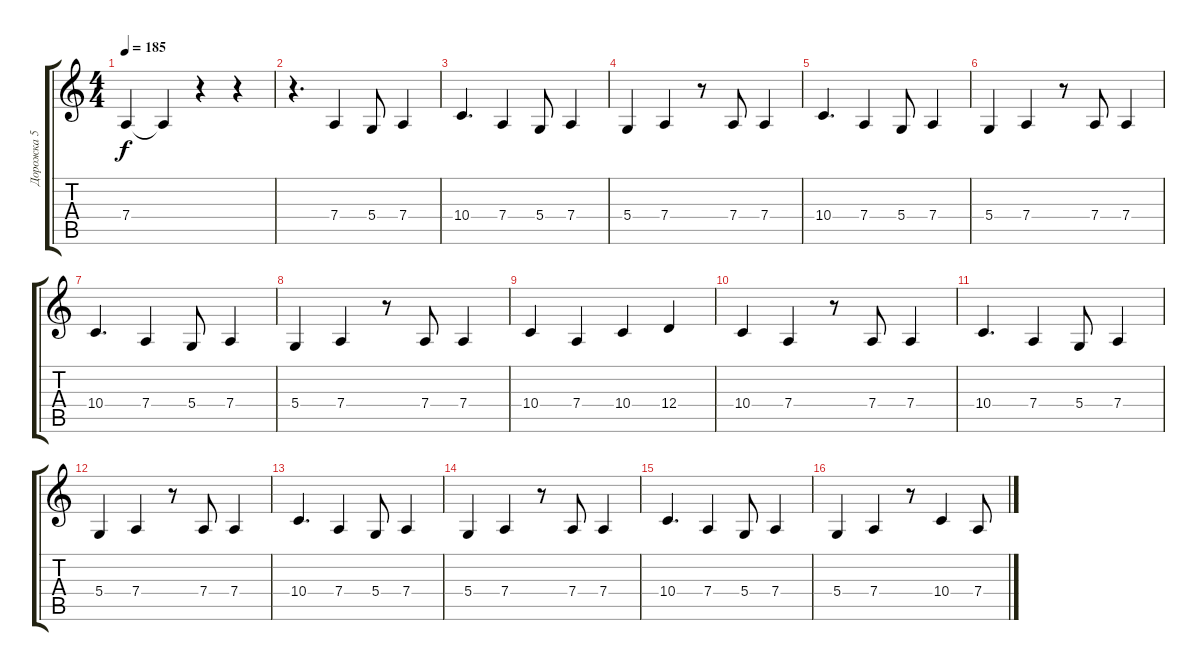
\track ("Дорожка 5" "Дорожка 5") {instrument tuba}
\staff {score tabs}
\tuning (E4 B3 G3 D3 A2 E2) {hide}
\ts (4 4)
\tempo 185
\clef g2
\ks c
7.4.4{dy f} 7.4{t}.4 r.4 r.4 |
r.4{d} 7.4.4 5.4.8 7.4.4 |
10.4.4{d} 7.4.4 5.4.8 7.4.4 |
5.4.4 7.4.4 r.8 7.4.8 7.4.4 |
10.4.4{d} 7.4.4 5.4.8 7.4.4 |
5.4.4 7.4.4 r.8 7.4.8 7.4.4 |
10.4.4{d} 7.4.4 5.4.8 7.4.4 |
5.4.4 7.4.4 r.8 7.4.8 7.4.4 |
10.4.4 7.4.4 10.4.4 12.4.4 |
10.4.4 7.4.4 r.8 7.4.8 7.4.4 |
10.4.4{d} 7.4.4 5.4.8 7.4.4 |
5.4.4 7.4.4 r.8 7.4.8 7.4.4 |
10.4.4{d} 7.4.4 5.4.8 7.4.4 |
5.4.4 7.4.4 r.8 7.4.8 7.4.4 |
10.4.4{d} 7.4.4 5.4.8 7.4.4 |
5.4.4 7.4.4 r.8 10.4.4 7.4.8
